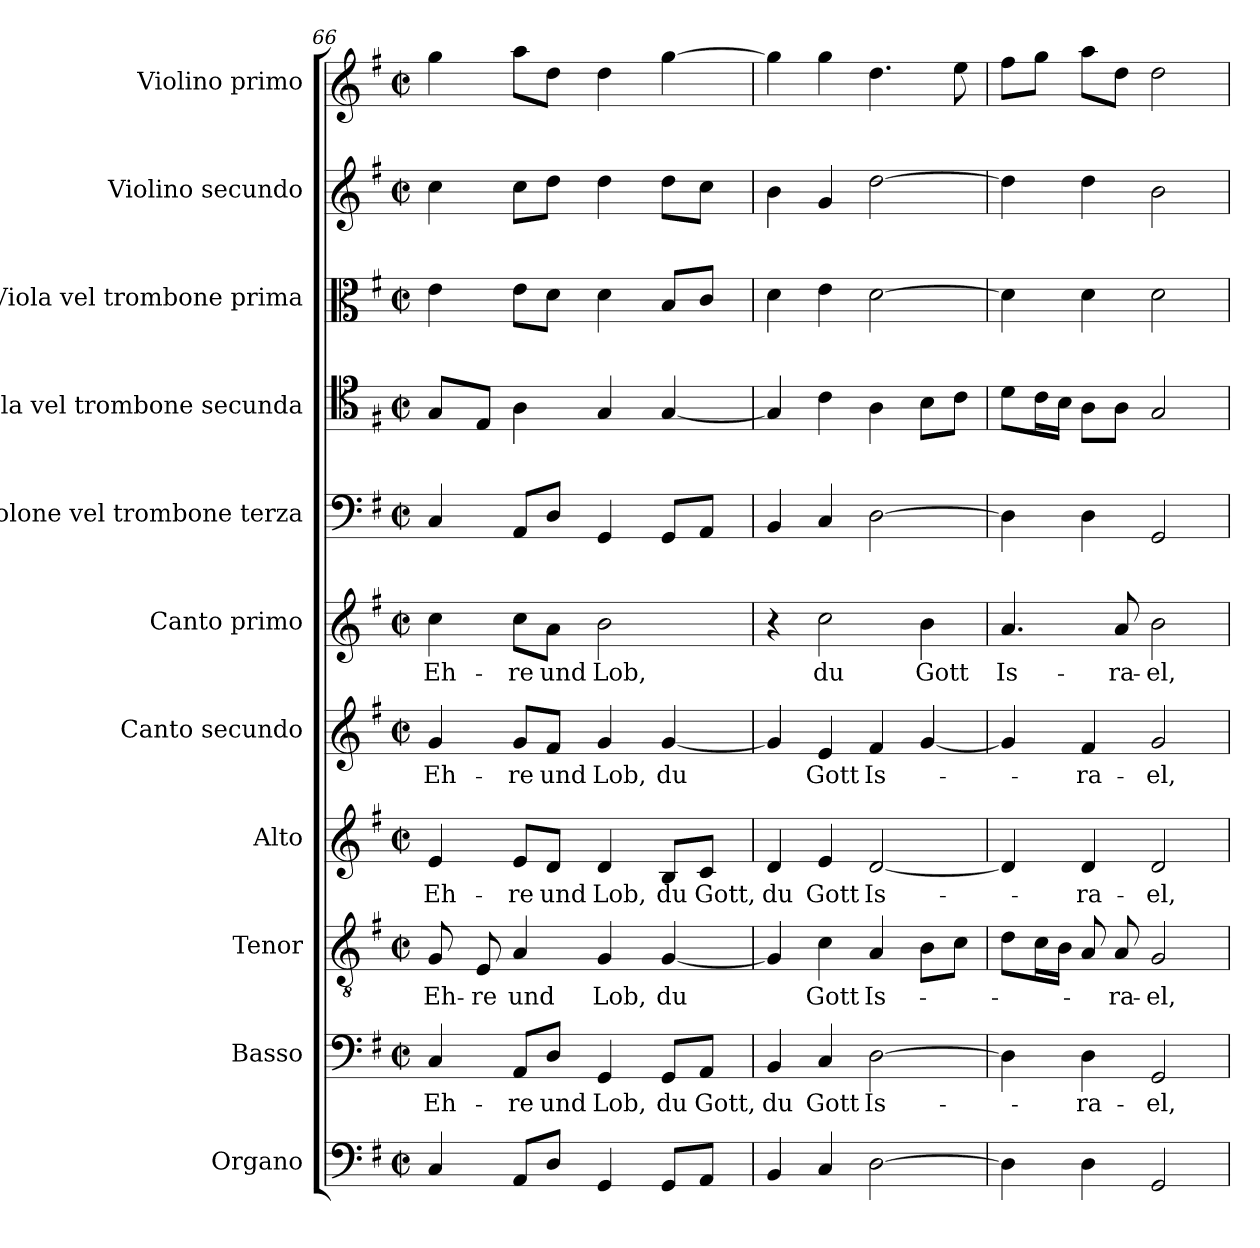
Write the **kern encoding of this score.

**kern	**kern	**text	**kern	**text	**kern	**text	**kern	**text	**kern	**text	**kern	**kern	**kern	**kern	**kern
*part11	*part10	*part10	*part9	*part9	*part8	*part8	*part7	*part7	*part6	*part6	*part5	*part4	*part3	*part2	*part1
*staff11	*staff10	*staff10	*staff9	*staff9	*staff8	*staff8	*staff7	*staff7	*staff6	*staff6	*staff5	*staff4	*staff3	*staff2	*staff1
*I"Organo	*I"Basso	*	*I"Tenor	*	*I"Alto	*	*I"Canto secundo	*	*I"Canto primo	*	*I"Violone vel trombone  terza	*I"Viola vel trombone secunda	*I"Viola vel trombone prima	*I"Violino secundo	*I"Violino primo
*	*I'B	*	*I'T	*	*I'A	*	*I'C2	*	*I'C1	*	*I'Vn	*I'Va2	*I'Va1	*I'Vi2	*I'Vi1
*clefF4	*clefF4	*	*clefGv2	*	*clefG2	*	*clefG2	*	*clefG2	*	*clefF4	*clefC4	*clefC3	*clefG2	*clefG2
*k[f#]	*k[f#]	*	*k[f#]	*	*k[f#]	*	*k[f#]	*	*k[f#]	*	*k[f#]	*k[f#]	*k[f#]	*k[f#]	*k[f#]
*G:	*G:	*	*G:	*	*G:	*	*G:	*	*G:	*	*G:	*G:	*G:	*G:	*G:
*M2/2	*M2/2	*	*M2/2	*	*M2/2	*	*M2/2	*	*M2/2	*	*M2/2	*M2/2	*M2/2	*M2/2	*M2/2
*met(c|)	*met(c|)	*	*met(c|)	*	*met(c|)	*	*met(c|)	*	*met(c|)	*	*met(c|)	*met(c|)	*met(c|)	*met(c|)	*met(c|)
=66	=66	=66	=66	=66	=66	=66	=66	=66	=66	=66	=66	=66	=66	=66	=66
!	!	!LO:LY:b	!	!	!	!	!	!	!	!	!	!	!	!	!
!	!	!	!	!LO:LY:b	!	!	!	!	!	!	!	!	!	!	!
!	!	!	!	!	!	!LO:LY:b	!	!	!	!	!	!	!	!	!
!	!	!	!	!	!	!	!	!LO:LY:b	!	!	!	!	!	!	!
!	!	!	!	!	!	!	!	!	!	!LO:LY:b	!	!	!	!	!
4C/	4C/	Eh-	8G/	Eh-	4e/	Eh-	4g/	Eh-	4cc\	Eh-	4C/	8G/L	4e\	4cc\	4gg\
!	!	!	!	!LO:LY:b	!	!	!	!	!	!	!	!	!	!	!
.	.	.	8E/	-re	.	.	.	.	.	.	.	8E/J	.	.	.
!	!	!LO:LY:b	!	!	!	!	!	!	!	!	!	!	!	!	!
!	!	!	!	!LO:LY:b	!	!	!	!	!	!	!	!	!	!	!
!	!	!	!	!	!	!LO:LY:b	!	!	!	!	!	!	!	!	!
!	!	!	!	!	!	!	!	!LO:LY:b	!	!	!	!	!	!	!
!	!	!	!	!	!	!	!	!	!	!LO:LY:b	!	!	!	!	!
8AA/L	8AA/L	-re	4A/	und	8e/L	-re	8g/L	-re	8cc\L	-re	8AA/L	4A\	8e\L	8cc\L	8aa\L
!	!	!LO:LY:b	!	!	!	!	!	!	!	!	!	!	!	!	!
!	!	!	!	!	!	!LO:LY:b	!	!	!	!	!	!	!	!	!
!	!	!	!	!	!	!	!	!LO:LY:b	!	!	!	!	!	!	!
!	!	!	!	!	!	!	!	!	!	!LO:LY:b	!	!	!	!	!
8D/J	8D/J	und	.	.	8d/J	und	8f#/J	und	8a\J	und	8D/J	.	8d\J	8dd\J	8dd\J
!	!	!LO:LY:b	!	!	!	!	!	!	!	!	!	!	!	!	!
!	!	!	!	!LO:LY:b	!	!	!	!	!	!	!	!	!	!	!
!	!	!	!	!	!	!LO:LY:b	!	!	!	!	!	!	!	!	!
!	!	!	!	!	!	!	!	!LO:LY:b	!	!	!	!	!	!	!
!	!	!	!	!	!	!	!	!	!	!LO:LY:b	!	!	!	!	!
4GG/	4GG/	Lob,	4G/	Lob,	4d/	Lob,	4g/	Lob,	2b\	Lob,	4GG/	4G/	4d\	4dd\	4dd\
!	!	!LO:LY:b	!	!	!	!	!	!	!	!	!	!	!	!	!
!	!	!	!	!LO:LY:b	!	!	!	!	!	!	!	!	!	!	!
!	!	!	!	!	!	!LO:LY:b	!	!	!	!	!	!	!	!	!
!	!	!	!	!	!	!	!	!LO:LY:b	!	!	!	!	!	!	!
8GG/L	8GG/L	du	[4G/	du	8B/L	du	[4g/	du	.	.	8GG/L	[4G/	8B/L	8dd\L	[4gg\
!	!	!LO:LY:b	!	!	!	!	!	!	!	!	!	!	!	!	!
!	!	!	!	!	!	!LO:LY:b	!	!	!	!	!	!	!	!	!
8AA/J	8AA/J	Gott,	.	.	8c/J	Gott,	.	.	.	.	8AA/J	.	8c/J	8cc\J	.
=67	=67	=67	=67	=67	=67	=67	=67	=67	=67	=67	=67	=67	=67	=67	=67
!	!	!LO:LY:b	!	!	!	!	!	!	!	!	!	!	!	!	!
!	!	!	!	!	!	!LO:LY:b	!	!	!	!	!	!	!	!	!
4BB/	4BB/	du	4G/]	.	4d/	du	4g/]	.	4r	.	4BB/	4G/]	4d\	4b\	4gg\]
!	!	!LO:LY:b	!	!	!	!	!	!	!	!	!	!	!	!	!
!	!	!	!	!LO:LY:b	!	!	!	!	!	!	!	!	!	!	!
!	!	!	!	!	!	!LO:LY:b	!	!	!	!	!	!	!	!	!
!	!	!	!	!	!	!	!	!LO:LY:b	!	!	!	!	!	!	!
!	!	!	!	!	!	!	!	!	!	!LO:LY:b	!	!	!	!	!
4C/	4C/	Gott	4c\	Gott	4e/	Gott	4e/	Gott	2cc\	du	4C/	4c\	4e\	4g/	4gg\
!	!	!LO:LY:b	!	!	!	!	!	!	!	!	!	!	!	!	!
!	!	!	!	!LO:LY:b	!	!	!	!	!	!	!	!	!	!	!
!	!	!	!	!	!	!LO:LY:b	!	!	!	!	!	!	!	!	!
!	!	!	!	!	!	!	!	!LO:LY:b	!	!	!	!	!	!	!
[2D\	[2D\	Is-	4A/	Is-	[2d/	Is-	4f#/	Is-	.	.	[2D\	4A\	[2d\	[2dd\	4.dd\
!	!	!	!	!	!	!	!	!	!	!LO:LY:b	!	!	!	!	!
.	.	.	8B\L	.	.	.	[4g/	.	4b\	Gott	.	8B\L	.	.	.
.	.	.	8c\J	.	.	.	.	.	.	.	.	8c\J	.	.	8ee\
!!LO:PB:g=z
=68	=68	=68	=68	=68	=68	=68	=68	=68	=68	=68	=68	=68	=68	=68	=68
!	!	!	!	!	!	!	!	!	!	!LO:LY:b	!	!	!	!	!
4D\]	4D\]	.	8d\L	.	4d/]	.	4g/]	.	4.a/	Is-	4D\]	8d\L	4d\]	4dd\]	8ff#\L
.	.	.	16c\L	.	.	.	.	.	.	.	.	16c\L	.	.	8gg\J
.	.	.	16B\JJ	.	.	.	.	.	.	.	.	16B\JJ	.	.	.
!	!	!LO:LY:b	!	!	!	!	!	!	!	!	!	!	!	!	!
!	!	!	!	!	!	!LO:LY:b	!	!	!	!	!	!	!	!	!
!	!	!	!	!	!	!	!	!LO:LY:b	!	!	!	!	!	!	!
4D\	4D\	-ra-	8A/	.	4d/	-ra-	4f#/	-ra-	.	.	4D\	8A\L	4d\	4dd\	8aa\L
!	!	!	!	!LO:LY:b	!	!	!	!	!	!	!	!	!	!	!
!	!	!	!	!	!	!	!	!	!	!LO:LY:b	!	!	!	!	!
.	.	.	8A/	-ra-	.	.	.	.	8a/	-ra-	.	8A\J	.	.	8dd\J
!	!	!LO:LY:b	!	!	!	!	!	!	!	!	!	!	!	!	!
!	!	!	!	!LO:LY:b	!	!	!	!	!	!	!	!	!	!	!
!	!	!	!	!	!	!LO:LY:b	!	!	!	!	!	!	!	!	!
!	!	!	!	!	!	!	!	!LO:LY:b	!	!	!	!	!	!	!
!	!	!	!	!	!	!	!	!	!	!LO:LY:b	!	!	!	!	!
2GG/	2GG/	-el,	2G/	-el,	2d/	-el,	2g/	-el,	2b\	-el,	2GG/	2G/	2d\	2b\	2dd\
=	=	=	=	=	=	=	=	=	=	=	=	=	=	=	=
*-	*-	*-	*-	*-	*-	*-	*-	*-	*-	*-	*-	*-	*-	*-	*-
